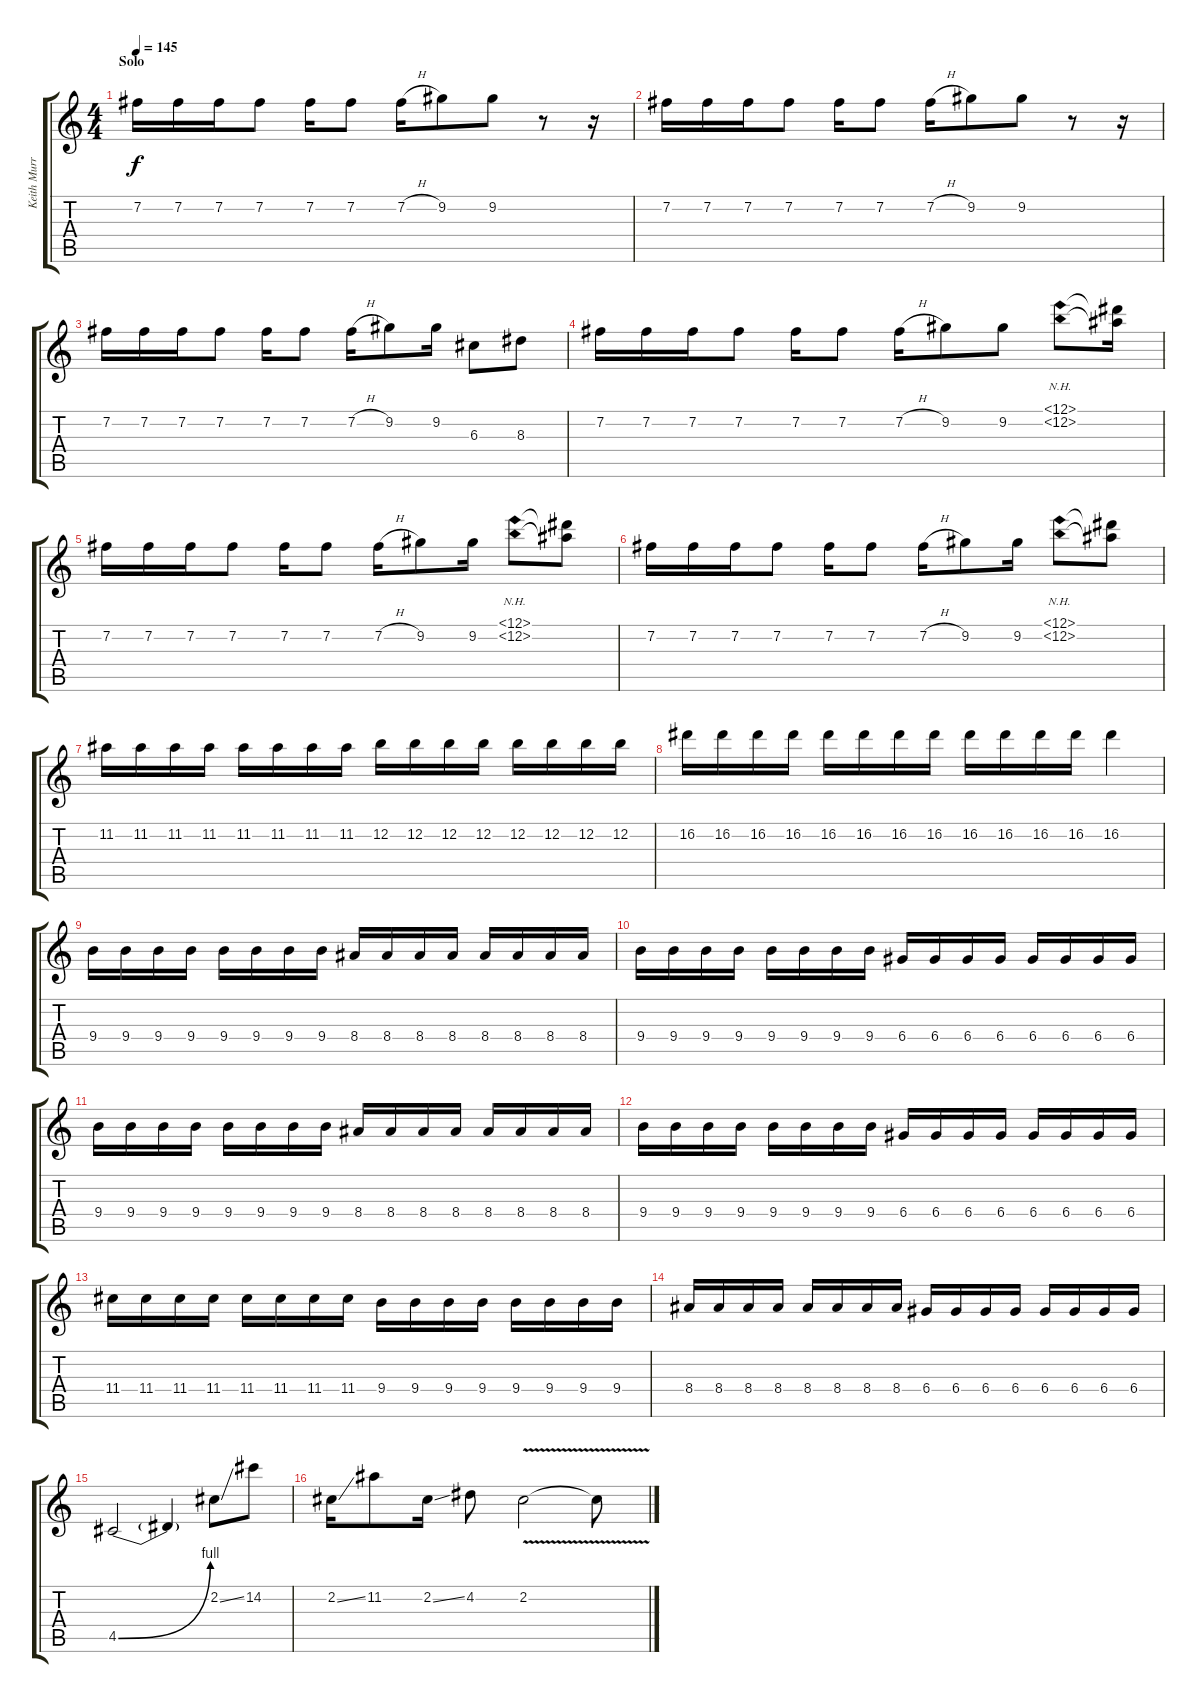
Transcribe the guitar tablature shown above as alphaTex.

\track ("Keith Murray - Guitar" "Keith Murr") {instrument overdrivenguitar}
\staff {score tabs}
\tuning (E4 B3 G3 D3 A2 E2) {hide}
\ts (4 4)
\section ("" "Solo")
\tempo 145
\clef g2
\ks c
7.2.16{dy f} 7.2.16 7.2.16 7.2.8 7.2.16 7.2.8 7.2{h}.16 9.2.8 9.2.8 r.8 r.16 |
7.2.16 7.2.16 7.2.16 7.2.8 7.2.16 7.2.8 7.2{h}.16 9.2.8 9.2.8 r.8 r.16 |
7.2.16 7.2.16 7.2.16 7.2.8 7.2.16 7.2.8 7.2{h}.16 9.2.8 9.2.16 6.3.8 8.3.8 |
7.2.16 7.2.16 7.2.16 7.2.8 7.2.16 7.2.8 7.2{h}.16 9.2.8 9.2.8 (11.1{nh} 11.2{nh}).8 (11.1{t} 11.2{t}).16 |
7.2.16 7.2.16 7.2.16 7.2.8 7.2.16 7.2.8 7.2{h}.16 9.2.8 9.2.16 (11.1{nh} 11.2{nh}).8 (11.1{t} 11.2{t}).8 |
7.2.16 7.2.16 7.2.16 7.2.8 7.2.16 7.2.8 7.2{h}.16 9.2.8 9.2.16 (11.1{nh} 11.2{nh}).8 (11.1{t} 11.2{t}).8 |
11.2.16 11.2.16 11.2.16 11.2.16 11.2.16 11.2.16 11.2.16 11.2.16 12.2.16 12.2.16 12.2.16 12.2.16 12.2.16 12.2.16 12.2.16 12.2.16 |
16.2.16 16.2.16 16.2.16 16.2.16 16.2.16 16.2.16 16.2.16 16.2.16 16.2.16 16.2.16 16.2.16 16.2.16 16.2.4 |
9.4.16 9.4.16 9.4.16 9.4.16 9.4.16 9.4.16 9.4.16 9.4.16 8.4.16 8.4.16 8.4.16 8.4.16 8.4.16 8.4.16 8.4.16 8.4.16 |
9.4.16 9.4.16 9.4.16 9.4.16 9.4.16 9.4.16 9.4.16 9.4.16 6.4.16 6.4.16 6.4.16 6.4.16 6.4.16 6.4.16 6.4.16 6.4.16 |
9.4.16 9.4.16 9.4.16 9.4.16 9.4.16 9.4.16 9.4.16 9.4.16 8.4.16 8.4.16 8.4.16 8.4.16 8.4.16 8.4.16 8.4.16 8.4.16 |
9.4.16 9.4.16 9.4.16 9.4.16 9.4.16 9.4.16 9.4.16 9.4.16 6.4.16 6.4.16 6.4.16 6.4.16 6.4.16 6.4.16 6.4.16 6.4.16 |
11.4.16 11.4.16 11.4.16 11.4.16 11.4.16 11.4.16 11.4.16 11.4.16 9.4.16 9.4.16 9.4.16 9.4.16 9.4.16 9.4.16 9.4.16 9.4.16 |
8.4.16 8.4.16 8.4.16 8.4.16 8.4.16 8.4.16 8.4.16 8.4.16 6.4.16 6.4.16 6.4.16 6.4.16 6.4.16 6.4.16 6.4.16 6.4.16 |
4.5{be (bend 0 0 60 4)}.2 4.5{t}.4 2.2{ss}.8{volume 8} 14.2.8 |
2.2{ss}.16 11.2.8 2.2{ss}.16 4.2.8 2.2{v}.2 2.2{t}.8
